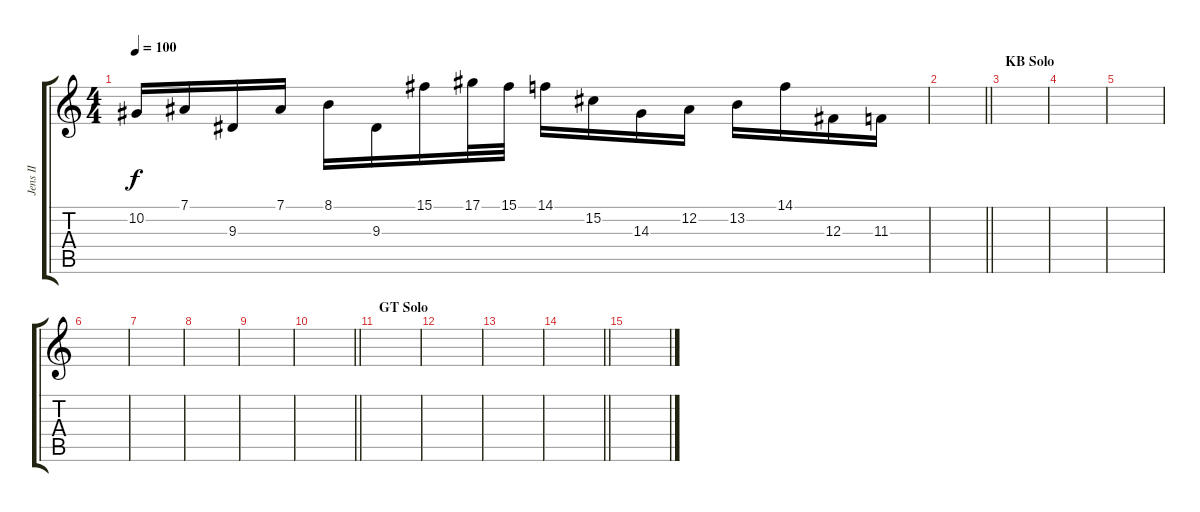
\track ("Jens II" "Jens II") {instrument fx1rain}
\staff {score tabs}
\tuning (Eb4 Bb3 Gb3 Db3 Ab2 Eb2) {hide}
\ts (4 4)
\tempo 100
\clef g2
\ks c
10.2.16{dy f} 7.1.16 9.3.16 7.1.16 8.1.16 9.3.16 15.1.16 17.1.32 15.1.32 14.1.16 15.2.16 14.3.16 12.2.16 13.2.16 14.1.16 12.3.16 11.3.16 |
\barLineRight lightlight
|
\section ("" "KB Solo")
|
|
|
|
|
|
|
\barLineRight lightlight
|
\section ("" "GT Solo")
|
|
|
\barLineRight lightlight
|
\section ("" "")
